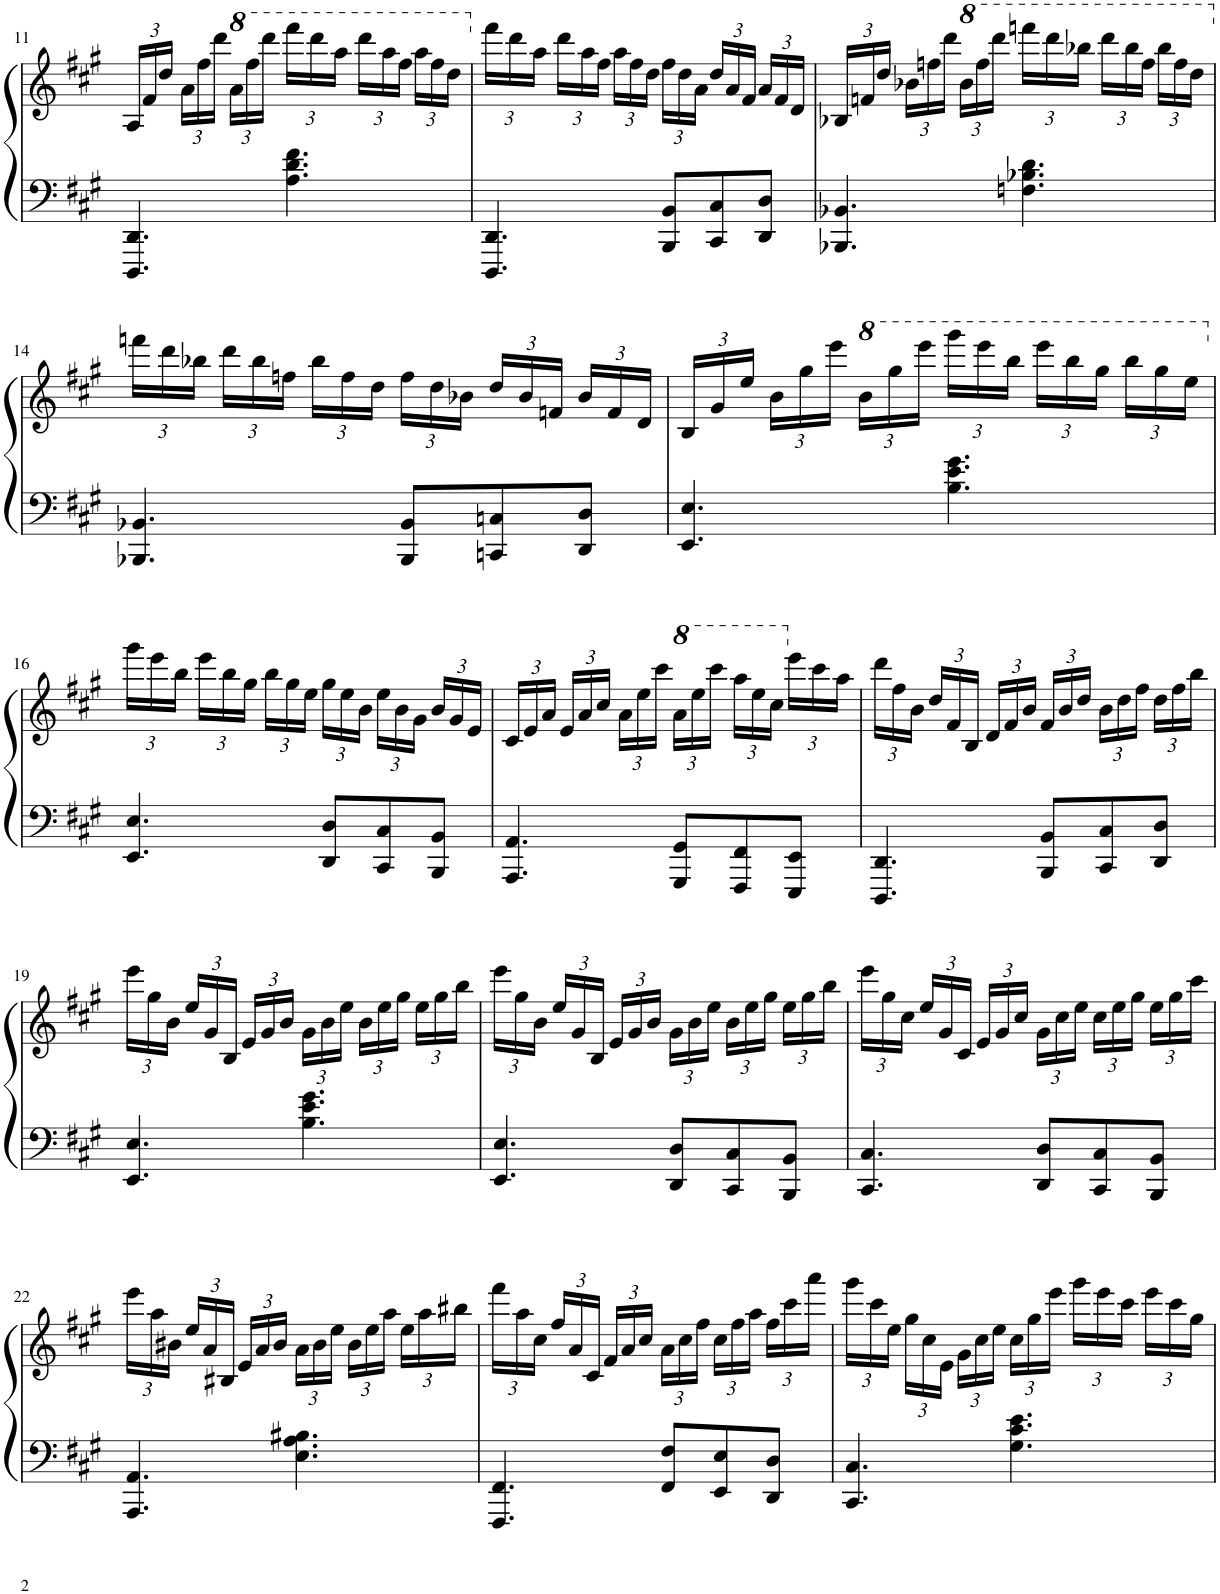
**kern	**kern
*part2	*part1
*staff2	*staff1
*I"Piano	*I"Piano
*I'Pno	*I'Pno
!!LO:PB:g=z
*clefF4	*clefG2
*k[f#c#g#]	*k[f#c#g#]
*M6/8	*M6/8
*	*Xbrackettup
=11	=11
4.DDD/ 4.DD/	24A/LL
.	24f#/
.	24dd/JJ
.	24a\LL
.	24ff#\
.	24ddd\JJ
*	*8va
.	24aa\LL
.	24fff#\
.	24dddd\JJ
4.A\ 4.d\ 4.f#\	24ffff#\LL
.	24dddd\
.	24aaa\JJ
.	24dddd\LL
.	24aaa\
.	24fff#\JJ
.	24aaa\LL
.	24fff#\
.	24ddd\JJ
=12	=12
*	*X8va
4.DDD/ 4.DD/	24fff#\LL
.	24ddd\
.	24aa\JJ
.	24ddd\LL
.	24aa\
.	24ff#\JJ
.	24aa\LL
.	24ff#\
.	24dd\JJ
8BBB/ 8BB/L	24ff#\LL
.	24dd\
.	24a\JJ
8CC#/ 8C#/	24dd/LL
.	24a/
.	24f#/JJ
8DD/ 8D/J	24a/LL
.	24f#/
.	24d/JJ
=13	=13
4.BBB-X/ 4.BB-X/	24B-X/LL
.	24fn/
.	24dd/JJ
.	24b-X\LL
.	24ffn\
.	24ddd\JJ
*	*8va
.	24bb-\LL
.	24fff\
.	24dddd\JJ
4.Fn\ 4.B-X\ 4.d\	24ffffn\LL
.	24dddd\
.	24bbb-X\JJ
.	24dddd\LL
.	24bbb-\
.	24fff\JJ
.	24bbb-\LL
.	24fff\
.	24ddd\JJ
!!LO:LB:g=z
=14	=14
*	*X8va
4.BBB-X/ 4.BB-X/	24fffn\LL
.	24ddd\
.	24bb-X\JJ
.	24ddd\LL
.	24bb-\
.	24ffn\JJ
.	24bb-\LL
.	24ff\
.	24dd\JJ
8BBB-/ 8BB-/L	24ff\LL
.	24dd\
.	24b-X\JJ
8CCn/ 8Cn/	24dd/LL
.	24b-/
.	24fn/JJ
8DD/ 8D/J	24b-/LL
.	24f/
.	24d/JJ
=15	=15
4.EE/ 4.E/	24B/LL
.	24g#/
.	24ee/JJ
.	24b\LL
.	24gg#\
.	24eee\JJ
*	*8va
.	24bb\LL
.	24ggg#\
.	24eeee\JJ
4.B\ 4.e\ 4.g#\	24gggg#\LL
.	24eeee\
.	24bbb\JJ
.	24eeee\LL
.	24bbb\
.	24ggg#\JJ
.	24bbb\LL
.	24ggg#\
.	24eee\JJ
!!LO:LB:g=z
=16	=16
*	*X8va
4.EE/ 4.E/	24ggg#\LL
.	24eee\
.	24bb\JJ
.	24eee\LL
.	24bb\
.	24gg#\JJ
.	24bb\LL
.	24gg#\
.	24ee\JJ
8DD/ 8D/L	24gg#\LL
.	24ee\
.	24b\JJ
8CC#/ 8C#/	24ee\LL
.	24b\
.	24g#\JJ
8BBB/ 8BB/J	24b/LL
.	24g#/
.	24e/JJ
=17	=17
4.AAA/ 4.AA/	24c#/LL
.	24e/
.	24a/JJ
.	24e/LL
.	24a/
.	24cc#/JJ
.	24a\LL
.	24ee\
.	24ccc#\JJ
*	*8va
8GGG#/ 8GG#/L	24aa\LL
.	24eee\
.	24cccc#\JJ
8FFF#/ 8FF#/	24aaa\LL
.	24eee\
.	24ccc#\JJ
*	*X8va
8EEE/ 8EE/J	24eee\LL
.	24ccc#\
.	24aa\JJ
=18	=18
4.DDD/ 4.DD/	24ddd\LL
.	24ff#\
.	24b\JJ
.	24dd/LL
.	24f#/
.	24B/JJ
.	24d/LL
.	24f#/
.	24b/JJ
8BBB/ 8BB/L	24f#/LL
.	24b/
.	24dd/JJ
8CC#/ 8C#/	24b\LL
.	24dd\
.	24ff#\JJ
8DD/ 8D/J	24dd\LL
.	24ff#\
.	24bb\JJ
!!LO:LB:g=z
=19	=19
4.EE/ 4.E/	24eee\LL
.	24gg#\
.	24b\JJ
.	24ee/LL
.	24g#/
.	24B/JJ
.	24e/LL
.	24g#/
.	24b/JJ
4.B\ 4.e\ 4.g#\	24g#\LL
.	24b\
.	24ee\JJ
.	24b\LL
.	24ee\
.	24gg#\JJ
.	24ee\LL
.	24gg#\
.	24bb\JJ
=20	=20
4.EE/ 4.E/	24eee\LL
.	24gg#\
.	24b\JJ
.	24ee/LL
.	24g#/
.	24B/JJ
.	24e/LL
.	24g#/
.	24b/JJ
8DD/ 8D/L	24g#\LL
.	24b\
.	24ee\JJ
8CC#/ 8C#/	24b\LL
.	24ee\
.	24gg#\JJ
8BBB/ 8BB/J	24ee\LL
.	24gg#\
.	24bb\JJ
=21	=21
4.CC#/ 4.C#/	24eee\LL
.	24gg#\
.	24cc#\JJ
.	24ee/LL
.	24g#/
.	24c#/JJ
.	24e/LL
.	24g#/
.	24cc#/JJ
8DD/ 8D/L	24g#\LL
.	24cc#\
.	24ee\JJ
8CC#/ 8C#/	24cc#\LL
.	24ee\
.	24gg#\JJ
8BBB/ 8BB/J	24ee\LL
.	24gg#\
.	24ccc#\JJ
!!LO:LB:g=z
=22	=22
4.AAA/ 4.AA/	24eee\LL
.	24aa\
.	24b#X\JJ
.	24ee/LL
.	24a/
.	24B#X/JJ
.	24e/LL
.	24a/
.	24b#/JJ
4.E\ 4.A\ 4.B#X\	24a\LL
.	24b#\
.	24ee\JJ
.	24b#\LL
.	24ee\
.	24aa\JJ
.	24ee\LL
.	24aa\
.	24bb#X\JJ
=23	=23
4.FFF#/ 4.FF#/	24fff#\LL
.	24aa\
.	24cc#\JJ
.	24ff#/LL
.	24a/
.	24c#/JJ
.	24f#/LL
.	24a/
.	24cc#/JJ
8FF#/ 8F#/L	24a\LL
.	24cc#\
.	24ff#\JJ
8EE/ 8E/	24cc#\LL
.	24ff#\
.	24aa\JJ
8DD/ 8D/J	24ff#\LL
.	24ccc#\
.	24aaa\JJ
=24	=24
4.CC#/ 4.C#/	24ggg#\LL
.	24ccc#\
.	24ee\JJ
.	24gg#\LL
.	24cc#\
.	24e\JJ
.	24g#\LL
.	24cc#\
.	24ee\JJ
4.G#\ 4.c#\ 4.e\	24cc#\LL
.	24gg#\
.	24eee\JJ
.	24ggg#\LL
.	24eee\
.	24ccc#\JJ
.	24eee\LL
.	24ccc#\
.	24gg#\JJ
=	=
*-	*-
